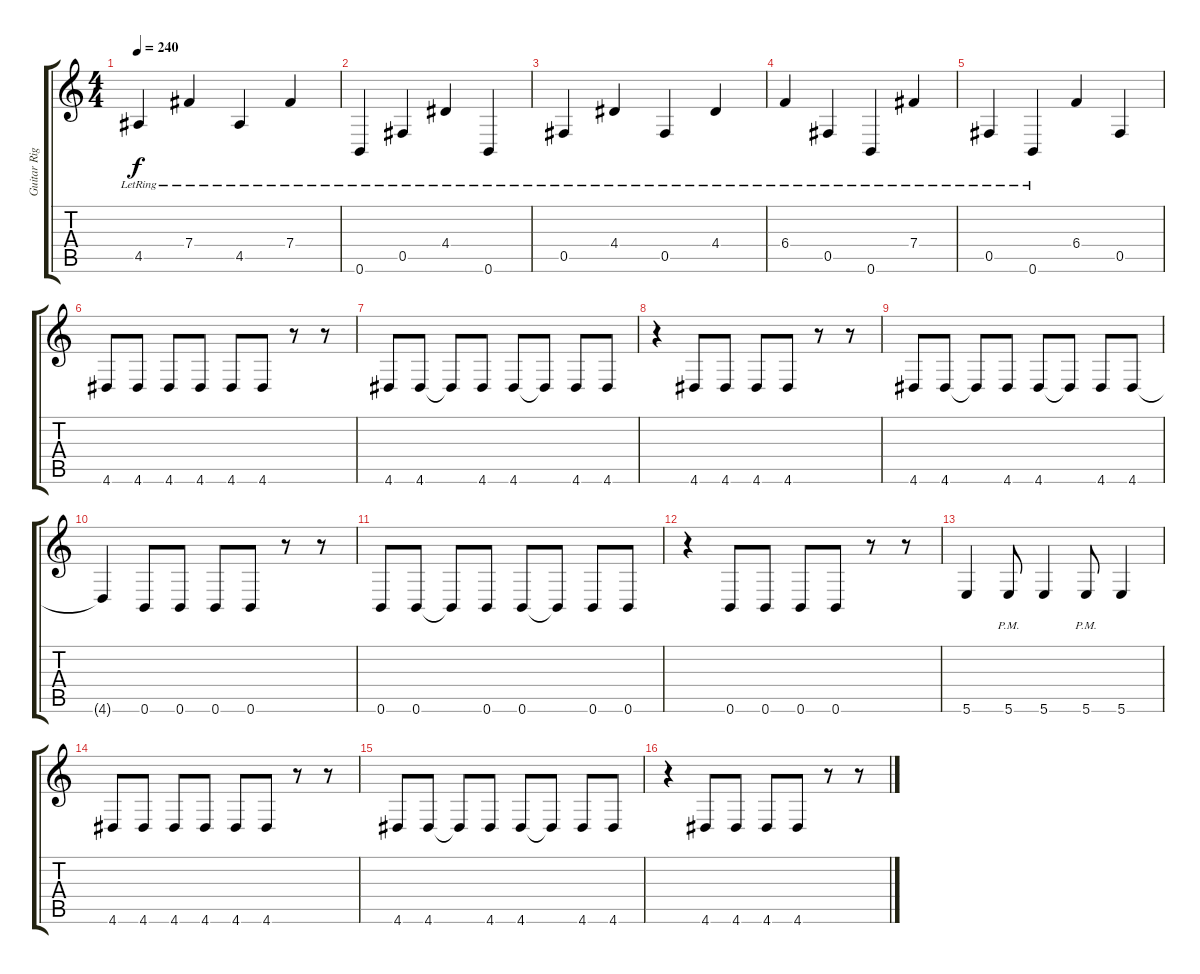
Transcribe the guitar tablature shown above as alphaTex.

\track ("Guitar Right" "Guitar Rig") {instrument overdrivenguitar}
\staff {score tabs}
\tuning (Db4 Ab3 E3 B2 Gb2 B1) {hide}
\ts (4 4)
\tempo 240
\clef g2
\ks c
4.5{lr}.4{dy f} 7.4{lr}.4 4.5{lr}.4 7.4{lr}.4 |
0.6{lr}.4 0.5{lr}.4 4.4{lr}.4 0.6{lr}.4 |
0.5{lr}.4 4.4{lr}.4 0.5{lr}.4 4.4{lr}.4 |
6.4{lr}.4 0.5{lr}.4 0.6{lr}.4 7.4{lr}.4 |
0.5{lr}.4 0.6{lr}.4 6.4.4 0.5.4 |
4.6.8 4.6.8 4.6.8 4.6.8 4.6.8 4.6.8 r.8 r.8 |
4.6.8 4.6.8 4.6{t}.8 4.6.8 4.6.8 4.6{t}.8 4.6.8 4.6.8 |
r.4 4.6.8 4.6.8 4.6.8 4.6.8 r.8 r.8 |
4.6.8 4.6.8 4.6{t}.8 4.6.8 4.6.8 4.6{t}.8 4.6.8 4.6.8 |
4.6{t}.4 0.6.8 0.6.8 0.6.8 0.6.8 r.8 r.8 |
0.6.8 0.6.8 0.6{t}.8 0.6.8 0.6.8 0.6{t}.8 0.6.8 0.6.8 |
r.4 0.6.8 0.6.8 0.6.8 0.6.8 r.8 r.8 |
5.6.4 5.6{pm}.8 5.6.4 5.6{pm}.8 5.6.4 |
4.6.8 4.6.8 4.6.8 4.6.8 4.6.8 4.6.8 r.8 r.8 |
4.6.8 4.6.8 4.6{t}.8 4.6.8 4.6.8 4.6{t}.8 4.6.8 4.6.8 |
r.4 4.6.8 4.6.8 4.6.8 4.6.8 r.8 r.8
